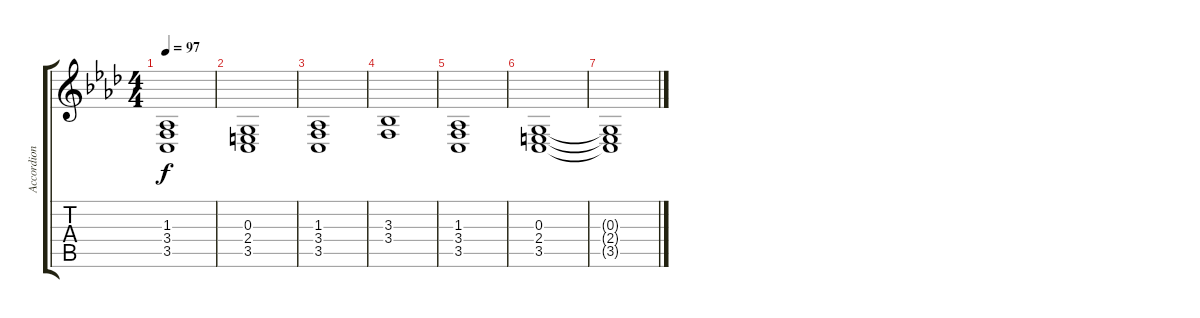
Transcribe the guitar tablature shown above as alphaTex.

\track ("Accordion 2" "Accordion ") {instrument accordion}
\staff {score tabs}
\tuning (E4 B3 G3 D3 A2 E2) {hide}
\ts (4 4)
\tempo 97
\clef g2
\ks fminor
(1.3 3.4 3.5).1{dy f} |
(0.3 2.4 3.5).1 |
(1.3 3.4 3.5).1 |
(3.3 3.4).1 |
(1.3 3.4 3.5).1 |
(0.3 2.4 3.5).1 |
(0.3{t} 2.4{t} 3.5{t}).1
